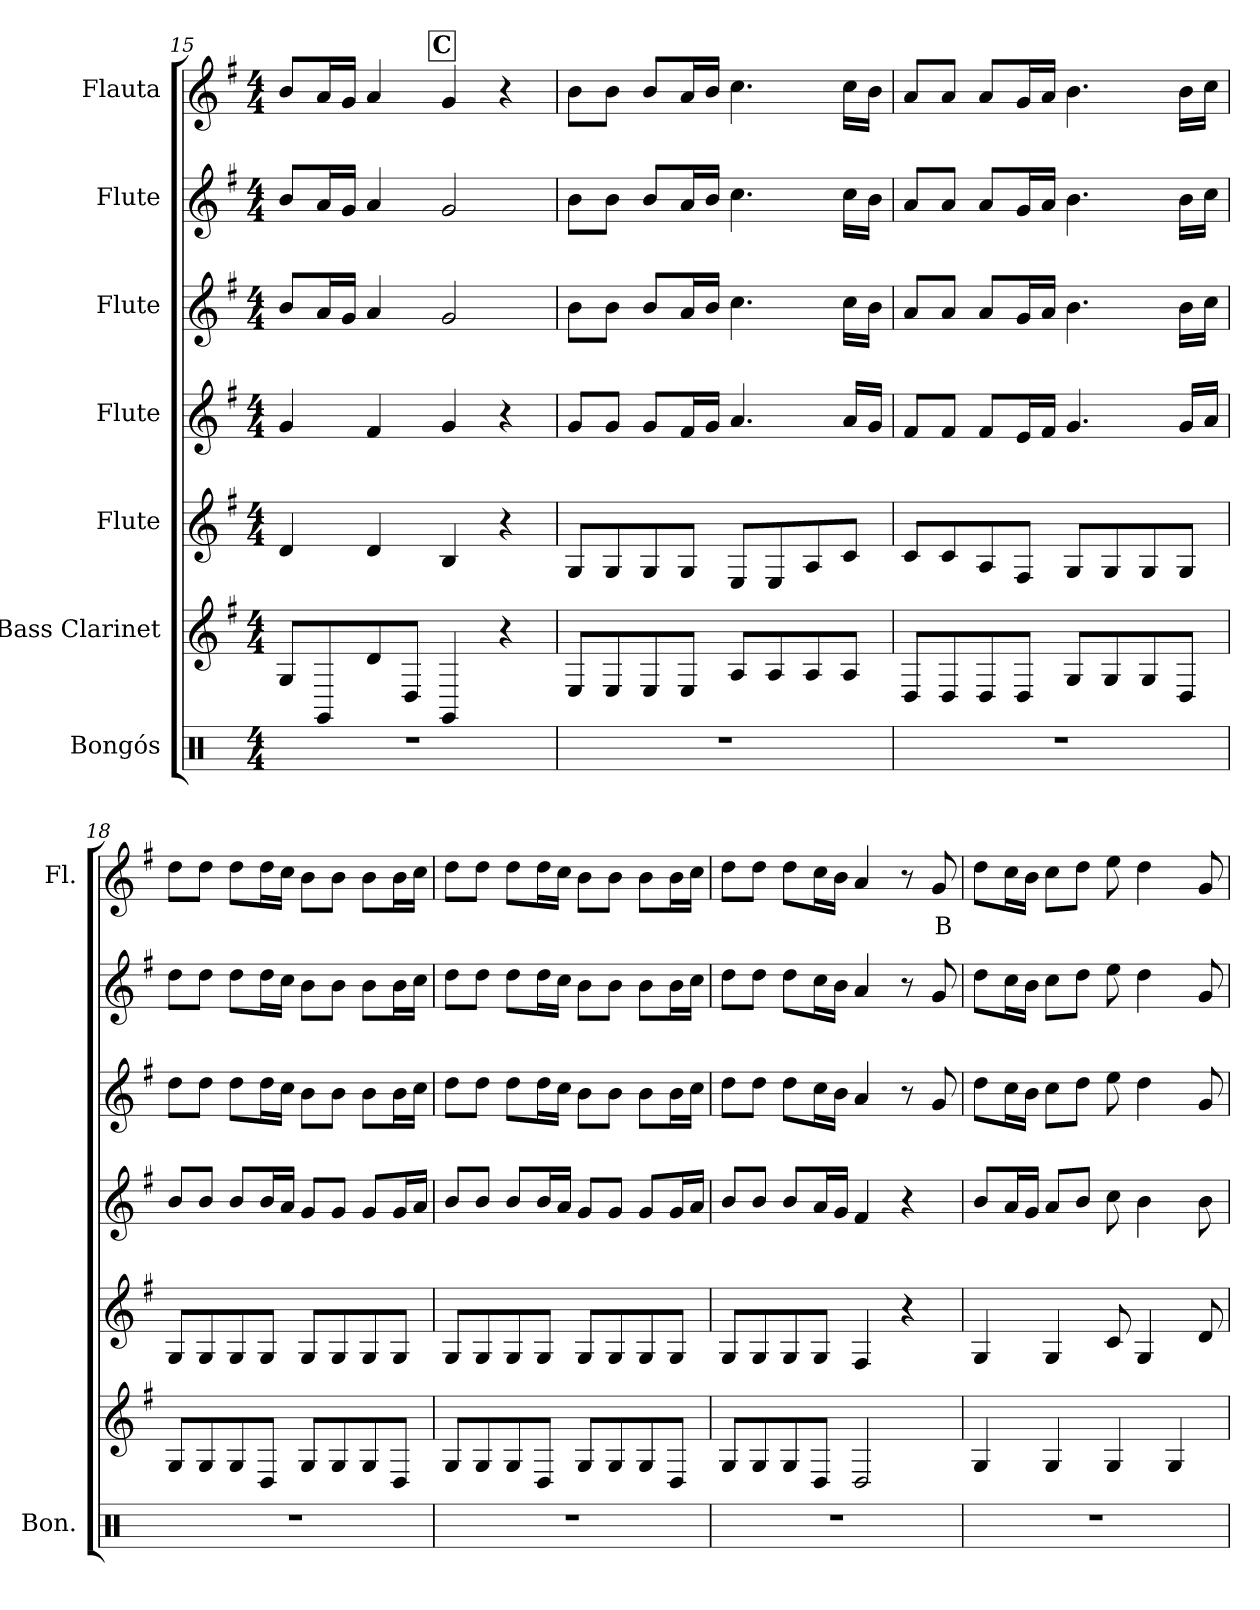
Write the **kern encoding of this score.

**kern	**kern	**kern	**kern	**kern	**kern	**kern	**text
*part7	*part6	*part5	*part4	*part3	*part2	*part1	*part1
*staff7	*staff6	*staff5	*staff4	*staff3	*staff2	*staff1	*staff1
*I"Bongós	*I"Bass Clarinet	*I"Flute	*I"Flute	*I"Flute	*I"Flute	*I"Flauta	*
*I'Bon.	*	*	*	*	*	*I'Fl.	*
*clefX	*clefG2	*clefG2	*clefG2	*clefG2	*clefG2	*clefG2	*
*	*ITrd8c14	*	*	*	*	*	*
*k[]	*k[f#]	*k[f#]	*k[f#]	*k[f#]	*k[f#]	*k[f#]	*
*M4/4	*M4/4	*M4/4	*M4/4	*M4/4	*M4/4	*M4/4	*
!!LO:REH:place=s1:a:B:fs=13.6383:t=C:qo=2
=15	=15	=15	=15	=15	=15	=15	=15
1r	8GG/L	4d/	4g/	8b/L	8b/L	8b/L	.
.	8GGG/	.	.	16a/L	16a/L	16a/L	.
.	.	.	.	16g/JJ	16g/JJ	16g/JJ	.
.	8D/	4d/	4f#/	4a/	4a/	4a/	.
.	8DD/J	.	.	.	.	.	.
.	4GGG/	4B/	4g/	2g/	2g/	4g/	.
.	4r	4r	4r	.	.	4r	.
=16	=16	=16	=16	=16	=16	=16	=16
1r	8EE/L	8G/L	8g/L	8b\L	8b\L	8b\L	.
.	8EE/	8G/	8g/J	8b\J	8b\J	8b\J	.
.	8EE/	8G/	8g/L	8b/L	8b/L	8b/L	.
.	8EE/J	8G/J	16f#/L	16a/L	16a/L	16a/L	.
.	.	.	16g/JJ	16b/JJ	16b/JJ	16b/JJ	.
.	8AA/L	8E/L	4.a/	4.cc\	4.cc\	4.cc\	.
.	8AA/	8E/	.	.	.	.	.
.	8AA/	8A/	.	.	.	.	.
.	8AA/J	8c/J	16a/LL	16cc\LL	16cc\LL	16cc\LL	.
.	.	.	16g/JJ	16b\JJ	16b\JJ	16b\JJ	.
=17	=17	=17	=17	=17	=17	=17	=17
1r	8DD/L	8c/L	8f#/L	8a/L	8a/L	8a/L	.
.	8DD/	8c/	8f#/J	8a/J	8a/J	8a/J	.
.	8DD/	8A/	8f#/L	8a/L	8a/L	8a/L	.
.	8DD/J	8F#/J	16e/L	16g/L	16g/L	16g/L	.
.	.	.	16f#/JJ	16a/JJ	16a/JJ	16a/JJ	.
.	8GG/L	8G/L	4.g/	4.b\	4.b\	4.b\	.
.	8GG/	8G/	.	.	.	.	.
.	8GG/	8G/	.	.	.	.	.
.	8DD/J	8G/J	16g/LL	16b\LL	16b\LL	16b\LL	.
.	.	.	16a/JJ	16cc\JJ	16cc\JJ	16cc\JJ	.
=18	=18	=18	=18	=18	=18	=18	=18
1r	8GG/L	8G/L	8b/L	8dd\L	8dd\L	8dd\L	.
.	8GG/	8G/	8b/J	8dd\J	8dd\J	8dd\J	.
.	8GG/	8G/	8b/L	8dd\L	8dd\L	8dd\L	.
.	8DD/J	8G/J	16b/L	16dd\L	16dd\L	16dd\L	.
.	.	.	16a/JJ	16cc\JJ	16cc\JJ	16cc\JJ	.
.	8GG/L	8G/L	8g/L	8b\L	8b\L	8b\L	.
.	8GG/	8G/	8g/J	8b\J	8b\J	8b\J	.
.	8GG/	8G/	8g/L	8b\L	8b\L	8b\L	.
.	8DD/J	8G/J	16g/L	16b\L	16b\L	16b\L	.
.	.	.	16a/JJ	16cc\JJ	16cc\JJ	16cc\JJ	.
!!LO:PB:g=z
=19	=19	=19	=19	=19	=19	=19	=19
1r	8GG/L	8G/L	8b/L	8dd\L	8dd\L	8dd\L	.
.	8GG/	8G/	8b/J	8dd\J	8dd\J	8dd\J	.
.	8GG/	8G/	8b/L	8dd\L	8dd\L	8dd\L	.
.	8DD/J	8G/J	16b/L	16dd\L	16dd\L	16dd\L	.
.	.	.	16a/JJ	16cc\JJ	16cc\JJ	16cc\JJ	.
.	8GG/L	8G/L	8g/L	8b\L	8b\L	8b\L	.
.	8GG/	8G/	8g/J	8b\J	8b\J	8b\J	.
.	8GG/	8G/	8g/L	8b\L	8b\L	8b\L	.
.	8DD/J	8G/J	16g/L	16b\L	16b\L	16b\L	.
.	.	.	16a/JJ	16cc\JJ	16cc\JJ	16cc\JJ	.
=20	=20	=20	=20	=20	=20	=20	=20
1r	8GG/L	8G/L	8b/L	8dd\L	8dd\L	8dd\L	.
.	8GG/	8G/	8b/J	8dd\J	8dd\J	8dd\J	.
.	8GG/	8G/	8b/L	8dd\L	8dd\L	8dd\L	.
.	8DD/J	8G/J	16a/L	16cc\L	16cc\L	16cc\L	.
.	.	.	16g/JJ	16b\JJ	16b\JJ	16b\JJ	.
.	2DD/	4F#/	4f#/	4a/	4a/	4a/	.
.	.	4r	4r	8r	8r	8r	.
!	!	!	!	!	!	!	!LO:LY:b
.	.	.	.	8g/	8g/	8g/	B
=21	=21	=21	=21	=21	=21	=21	=21
1r	4GG/	4G/	8b/L	8dd\L	8dd\L	8dd\L	.
.	.	.	16a/L	16cc\L	16cc\L	16cc\L	.
.	.	.	16g/JJ	16b\JJ	16b\JJ	16b\JJ	.
.	4GG/	4G/	8a/L	8cc\L	8cc\L	8cc\L	.
.	.	.	8b/J	8dd\J	8dd\J	8dd\J	.
.	4GG/	8c/	8cc\	8ee\	8ee\	8ee\	.
.	.	4G/	4b\	4dd\	4dd\	4dd\	.
.	4GG/	.	.	.	.	.	.
.	.	8d/	8b\	8g/	8g/	8g/	.
=	=	=	=	=	=	=	=
*-	*-	*-	*-	*-	*-	*-	*-
